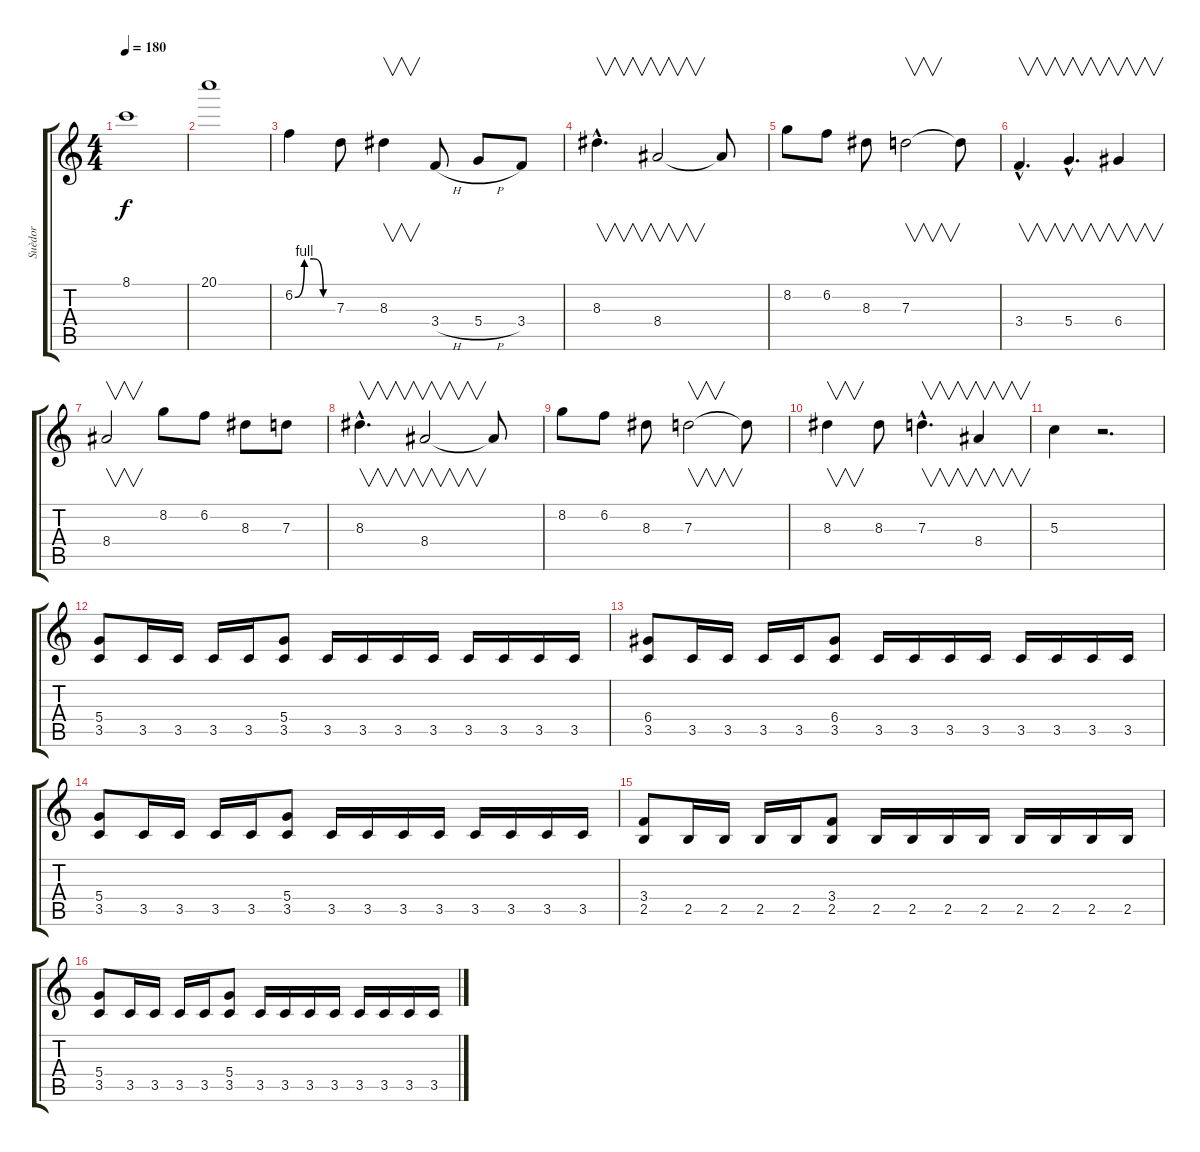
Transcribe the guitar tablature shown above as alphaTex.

\track ("Suèdor" "Suèdor") {instrument distortionguitar}
\staff {score tabs}
\tuning (E4 B3 G3 D3 A2 E2) {hide}
\ts (4 4)
\tempo 180
\clef g2
\ks c
8.1.1{dy f} |
20.1.1 |
6.2{be (custom 0 0 15 4 30 4 45 0 60 0)}.4 7.3.8 8.3.4{v} 3.4{h}.8 5.4{h}.8 3.4.8 |
8.3{hac}.4{v d} 8.4.2{v} 8.4{t}.8 |
8.2.8 6.2.8 8.3.8 7.3.2{v} 7.3{t}.8 |
3.4{hac}.4{v d} 5.4{hac}.4{v d} 6.4.4{v} |
8.4.2{v} 8.2.8 6.2.8 8.3.8 7.3.8 |
8.3{hac}.4{v d} 8.4.2{v} 8.4{t}.8 |
8.2.8 6.2.8 8.3.8 7.3.2{v} 7.3{t}.8 |
8.3.4{v} 8.3.8 7.3{hac}.4{v d} 8.4.4{v} |
5.3.4 r.2{d} |
(5.4 3.5).8 3.5.16 3.5.16 3.5.16 3.5.16 (5.4 3.5).8 3.5.16 3.5.16 3.5.16 3.5.16 3.5.16 3.5.16 3.5.16 3.5.16 |
(6.4 3.5).8 3.5.16 3.5.16 3.5.16 3.5.16 (6.4 3.5).8 3.5.16 3.5.16 3.5.16 3.5.16 3.5.16 3.5.16 3.5.16 3.5.16 |
(5.4 3.5).8 3.5.16 3.5.16 3.5.16 3.5.16 (5.4 3.5).8 3.5.16 3.5.16 3.5.16 3.5.16 3.5.16 3.5.16 3.5.16 3.5.16 |
(3.4 2.5).8 2.5.16 2.5.16 2.5.16 2.5.16 (3.4 2.5).8 2.5.16 2.5.16 2.5.16 2.5.16 2.5.16 2.5.16 2.5.16 2.5.16 |
(5.4 3.5).8 3.5.16 3.5.16 3.5.16 3.5.16 (5.4 3.5).8 3.5.16 3.5.16 3.5.16 3.5.16 3.5.16 3.5.16 3.5.16 3.5.16
